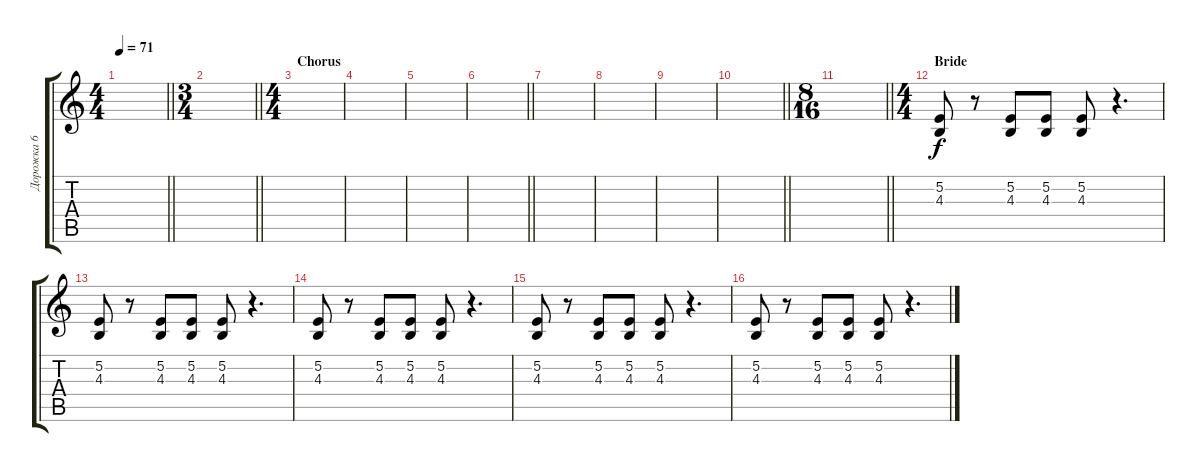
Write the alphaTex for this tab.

\track ("Дорожка 6" "Дорожка 6") {instrument clarinet}
\staff {score tabs}
\tuning (E4 B3 G3 D3 A2 E2) {hide}
\ts (4 4)
\tempo 71
\clef g2
\barLineRight lightlight
\ks c
|
\ts (3 4)
\barLineRight lightlight
|
\ts (4 4)
\section ("" "Chorus")
|
|
|
\barLineRight lightlight
|
|
|
|
\barLineRight lightlight
|
\ts (8 16)
\barLineRight lightlight
|
\ts (4 4)
\section ("" "Bride")
(5.2 4.3).8 r.8 (5.2 4.3).8 (5.2 4.3).8 (5.2 4.3).8 r.4{d} |
(5.2 4.3).8 r.8 (5.2 4.3).8 (5.2 4.3).8 (5.2 4.3).8 r.4{d} |
(5.2 4.3).8 r.8 (5.2 4.3).8 (5.2 4.3).8 (5.2 4.3).8 r.4{d} |
(5.2 4.3).8 r.8 (5.2 4.3).8 (5.2 4.3).8 (5.2 4.3).8 r.4{d} |
(5.2 4.3).8 r.8 (5.2 4.3).8 (5.2 4.3).8 (5.2 4.3).8 r.4{d}
